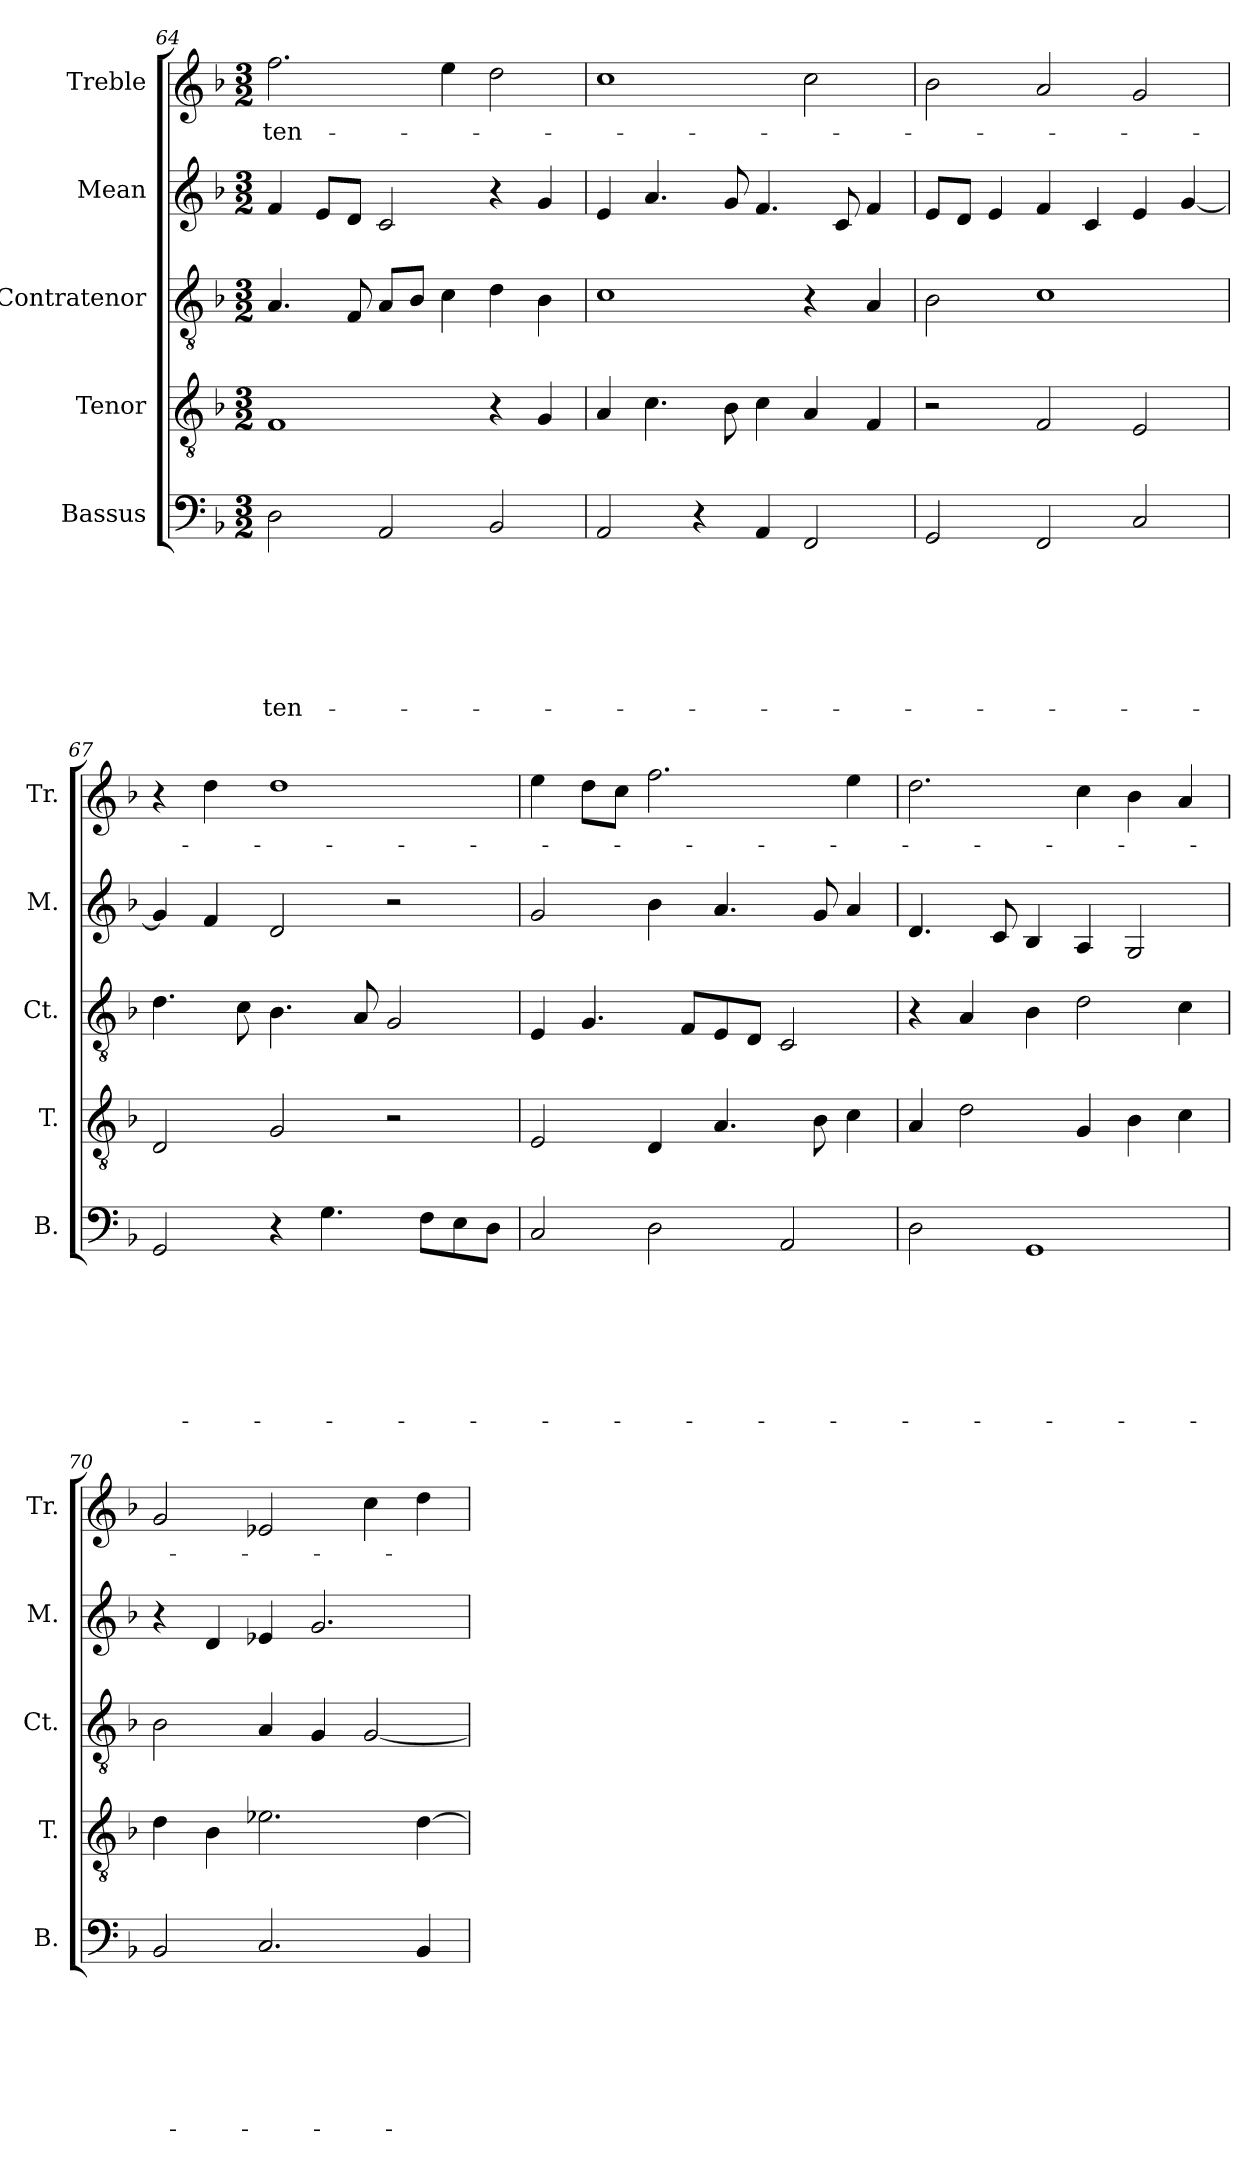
**kern	**text	**text	**text	**text	**text	**text	**text	**kern	**kern	**kern	**kern	**text
*part5	*part5	*part5	*part5	*part5	*part5	*part5	*part5	*part4	*part3	*part2	*part1	*part1
*staff5	*staff5	*staff5	*staff5	*staff5	*staff5	*staff5	*staff5	*staff4	*staff3	*staff2	*staff1	*staff1
*I"Bassus	*	*	*	*	*	*	*	*I"Tenor	*I"Contratenor	*I"Mean	*I"Treble	*
*I'B.	*	*	*	*	*	*	*	*I'T.	*I'Ct.	*I'M.	*I'Tr.	*
*clefF4	*	*	*	*	*	*	*	*clefGv2	*clefGv2	*clefG2	*clefG2	*
*k[b-]	*	*	*	*	*	*	*	*k[b-]	*k[b-]	*k[b-]	*k[b-]	*
*F:	*	*	*	*	*	*	*	*F:	*F:	*F:	*F:	*
*M3/2	*	*	*	*	*	*	*	*M3/2	*M3/2	*M3/2	*M3/2	*
=64	=64	=64	=64	=64	=64	=64	=64	=64	=64	=64	=64	=64
!	!	!	!	!	!	!	!LO:LY:b	!	!	!	!	!LO:LY:b
2D\	.	.	.	.	.	.	-ten-	1F	4.A/	4f/	2.ff\	-ten-
.	.	.	.	.	.	.	.	.	.	8e/L	.	.
.	.	.	.	.	.	.	.	.	8F/	8d/J	.	.
2AA/	.	.	.	.	.	.	.	.	8A/L	2c/	.	.
.	.	.	.	.	.	.	.	.	8B-/J	.	.	.
.	.	.	.	.	.	.	.	.	4c\	.	4ee\	.
2BB-/	.	.	.	.	.	.	.	4r	4d\	4r	2dd\	.
.	.	.	.	.	.	.	.	4G/	4B-\	4g/	.	.
=65	=65	=65	=65	=65	=65	=65	=65	=65	=65	=65	=65	=65
2AA/	.	.	.	.	.	.	.	4A/	1c	4e/	1cc	.
.	.	.	.	.	.	.	.	4.c\	.	4.a/	.	.
4r	.	.	.	.	.	.	.	.	.	.	.	.
.	.	.	.	.	.	.	.	8B-\	.	8g/	.	.
4AA/	.	.	.	.	.	.	.	4c\	.	4.f/	.	.
2FF/	.	.	.	.	.	.	.	4A/	4r	.	2cc\	.
.	.	.	.	.	.	.	.	.	.	8c/	.	.
.	.	.	.	.	.	.	.	4F/	4A/	4f/	.	.
!!LO:LB:g=z
=66	=66	=66	=66	=66	=66	=66	=66	=66	=66	=66	=66	=66
2GG/	.	.	.	.	.	.	.	2r	2B-\	8e/L	2b-\	.
.	.	.	.	.	.	.	.	.	.	8d/J	.	.
.	.	.	.	.	.	.	.	.	.	4e/	.	.
2FF/	.	.	.	.	.	.	.	2F/	1c	4f/	2a/	.
.	.	.	.	.	.	.	.	.	.	4c/	.	.
2C/	.	.	.	.	.	.	.	2E/	.	4e/	2g/	.
.	.	.	.	.	.	.	.	.	.	[<4g/	.	.
=67	=67	=67	=67	=67	=67	=67	=67	=67	=67	=67	=67	=67
2GG/	.	.	.	.	.	.	.	2D/	4.d\	4g/]	4r	.
.	.	.	.	.	.	.	.	.	.	4f/	4dd\	.
.	.	.	.	.	.	.	.	.	8c\	.	.	.
4r	.	.	.	.	.	.	.	2G/	4.B-\	2d/	1dd	.
4.G\	.	.	.	.	.	.	.	.	.	.	.	.
.	.	.	.	.	.	.	.	.	8A/	.	.	.
.	.	.	.	.	.	.	.	2r	2G/	2r	.	.
8F\L	.	.	.	.	.	.	.	.	.	.	.	.
8E\	.	.	.	.	.	.	.	.	.	.	.	.
8D\J	.	.	.	.	.	.	.	.	.	.	.	.
=68	=68	=68	=68	=68	=68	=68	=68	=68	=68	=68	=68	=68
2C/	.	.	.	.	.	.	.	2E/	4E/	2g/	4ee\	.
.	.	.	.	.	.	.	.	.	4.G/	.	8dd\L	.
.	.	.	.	.	.	.	.	.	.	.	8cc\J	.
2D\	.	.	.	.	.	.	.	4D/	.	4b-\	2.ff\	.
.	.	.	.	.	.	.	.	.	8F/L	.	.	.
.	.	.	.	.	.	.	.	4.A/	8E/	4.a/	.	.
.	.	.	.	.	.	.	.	.	8D/J	.	.	.
2AA/	.	.	.	.	.	.	.	.	2C/	.	.	.
.	.	.	.	.	.	.	.	8B-\	.	8g/	.	.
.	.	.	.	.	.	.	.	4c\	.	4a/	4ee\	.
=69	=69	=69	=69	=69	=69	=69	=69	=69	=69	=69	=69	=69
2D\	.	.	.	.	.	.	.	4A/	4r	4.d/	2.dd\	.
.	.	.	.	.	.	.	.	2d\	4A/	.	.	.
.	.	.	.	.	.	.	.	.	.	8c/	.	.
1GG	.	.	.	.	.	.	.	.	4B-\	4B-/	.	.
.	.	.	.	.	.	.	.	4G/	2d\	4A/	4cc\	.
.	.	.	.	.	.	.	.	4B-\	.	2G/	4b-\	.
.	.	.	.	.	.	.	.	4c\	4c\	.	4a/	.
=70	=70	=70	=70	=70	=70	=70	=70	=70	=70	=70	=70	=70
2BB-/	.	.	.	.	.	.	.	4d\	2B-\	4r	2g/	.
.	.	.	.	.	.	.	.	4B-\	.	4d/	.	.
2.C/	.	.	.	.	.	.	.	2.e-\	4A/	4e-/	2e-/	.
.	.	.	.	.	.	.	.	.	4G/	2.g/	.	.
.	.	.	.	.	.	.	.	.	[>2G/	.	4cc\	.
4BB-/	.	.	.	.	.	.	.	[>4d\	.	.	4dd\	.
=	=	=	=	=	=	=	=	=	=	=	=	=
*-	*-	*-	*-	*-	*-	*-	*-	*-	*-	*-	*-	*-
